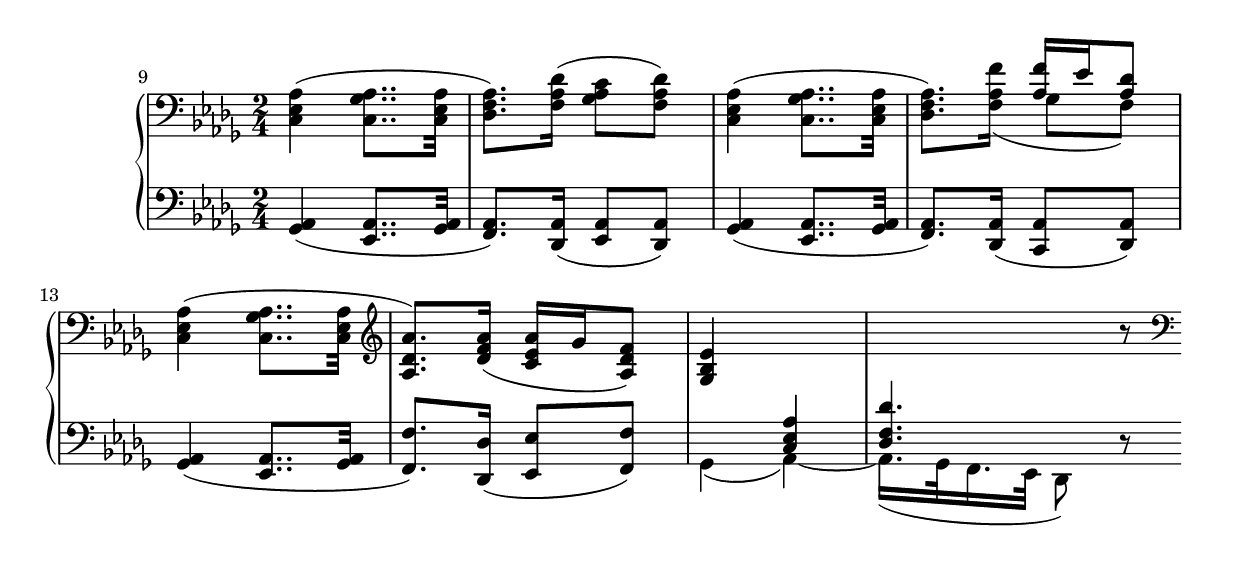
%% DO NOT EDIT this file manually; it is automatically
%% generated from LSR http://lsr.dsi.unimi.it
%% Make any changes in LSR itself, or in Documentation/snippets/new/ ,
%% and then run scripts/auxiliar/makelsr.py
%%
%% This file is in the public domain.
\version "2.14.2"

\header {
  lsrtags = "headword"

  texidoc = "
Repeats headword

"
  doctitle = "Repeats headword"
} % begin verbatim

% Beethoven, Op. 57
% Piano sonata 23 - Dem Grafen Franz von Brunswick Gewidmet
% Movt II, Andante con moto
% Measures 9 - 16

\include "english.ly"

\new PianoStaff <<

   \new Staff = RH {
      \clef bass
      \key df \major
      \time 2/4
      \set Score.currentBarNumber = #9
      \bar "|:"
      <af ef c>4 (
      <af gf c>8..
      <af ef c>32
      |
      <af f df>8. )
      <df' af f>16 (
      <c' af gf>8
      <df' af f>8 )
      |
      <af ef c>4 (
      <af gf c>8..
      <af ef c>32
      |
      <af f df>8. )
      \slurDown
      <f' af f>16 (
      <<
         {
            \voiceTwo
            gf8
            f8 )
         }
         \new Voice {
            \voiceOne
            <f' af>16
            ef'16
            <df' af>8
         }
      >>
      \oneVoice
      |
      <af ef c>4 (
      <af gf c>8..
      <af ef c>32
      \clef treble
      |
      <af' df' af>8. )
      <af' f' df'>16 (
      <af' ef' c'>16
      gf'16
      <f' df' af>8 )
      |
      \slurUp
      <ef' bf gf>4
      \change Staff = LH
      \voiceOne
      <af ef c>4
      |
      <df' f df>4.
      \change Staff = RH
      \oneVoice
      r8
      \clef bass
      \bar ":|"
   }

   \new Staff = LH {
      \clef bass
      \key df \major
      \time 2/4
      <af, gf,>4 (
      <af, ef,>8..
      <af, gf,>32
      |
      <af, f,>8. )
      <af, df,>16 (
      <af, ef,>8
      <af, df,>8 )
      |
      <af, gf,>4 (
      <af, ef,>8..
      <af, gf,>32
      |
      <af, f,>8. )
      <af, df,>16 (
      <af, c,>8
      <af, df,> )
      |
      <af, gf,>4 (
      <af, ef,>8..
      <af, gf,>32
      |
      <f f,>8. )
      <df df,>16 (
      <ef ef,>8
      <f f,>8 )
      |
      \voiceTwo
      gf,4  (
      af,4 ~ )
      |
      af,16. [ (
      gf,32
      f,16.
      ef,32 ]
      df,8 )
      \oneVoice
      r8
   }

>>
